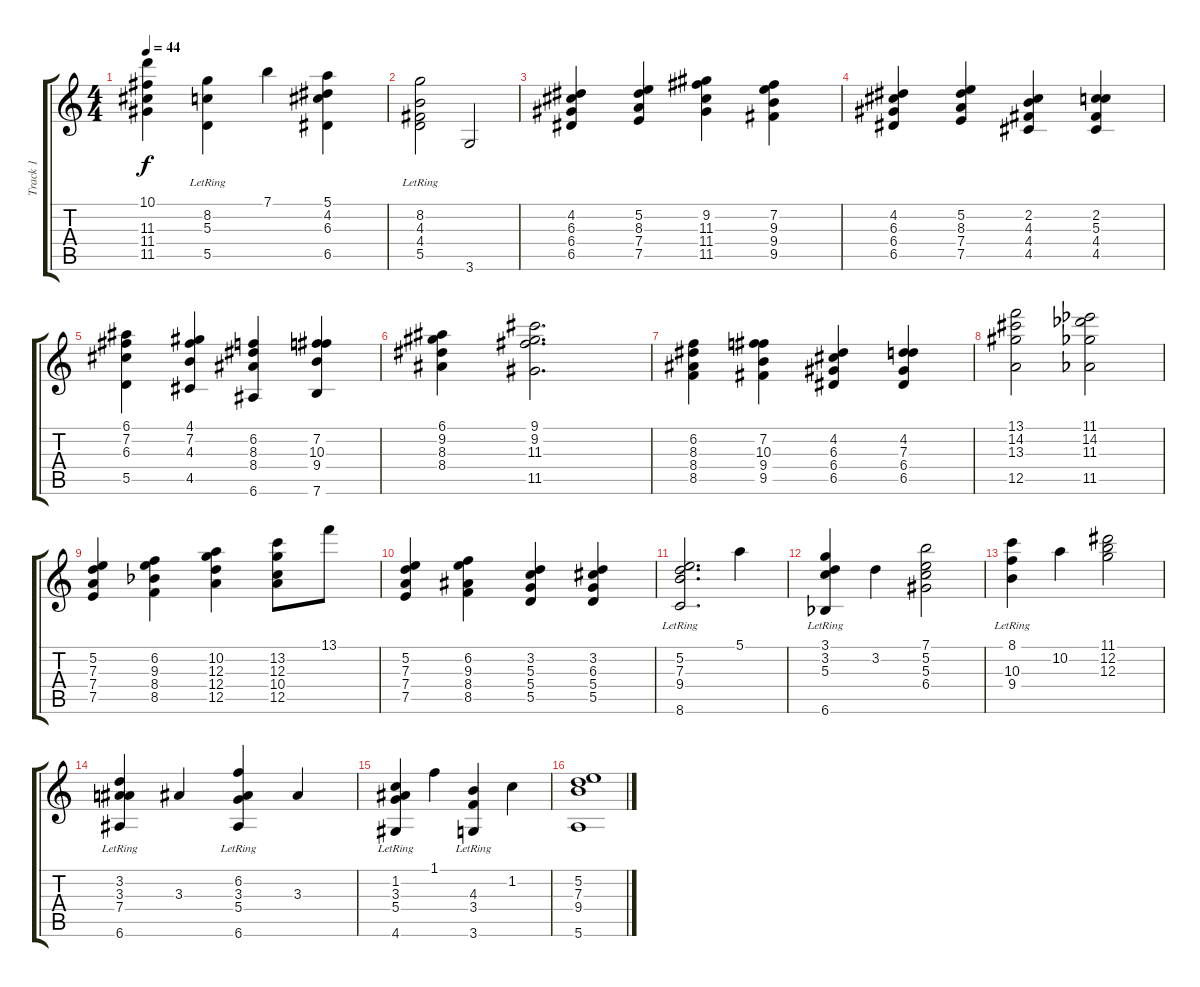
\track ("Track 1" "Track 1") {instrument electricguitarjazz}
\staff {score tabs}
\tuning (E4 B3 G3 D3 A2 E2) {hide}
\ts (4 4)
\tempo 44
\clef g2
\ks c
(10.1 11.3 11.4 11.5).4{dy f} (8.2 5.3{lr} 5.5).4 7.1.4 (5.1 4.2 6.3 6.5).4 |
(8.2{lr} 4.3 4.4 5.5).2 3.6.2 |
(4.2 6.3 6.4 6.5).4 (5.2 8.3 7.4 7.5).4 (9.2 11.3 11.4 11.5).4 (7.2 9.3 9.4 9.5).4 |
(4.2 6.3 6.4 6.5).4 (5.2 8.3 7.4 7.5).4 (2.2 4.3 4.4 4.5).4 (2.2 5.3 4.4 4.5).4 |
(6.1 7.2 6.3 5.5).4 (4.1 7.2 4.3 4.5).4 (6.2 8.3 8.4 6.6).4 (7.2 10.3 9.4 7.6).4 |
(6.1 9.2 8.3 8.4).4 (9.1 9.2 11.3 11.5).2{d} |
(6.2 8.3 8.4 8.5).4 (7.2 10.3 9.4 9.5).4 (4.2 6.3 6.4 6.5).4 (4.2 7.3 6.4 6.5).4 |
(13.1 14.2 13.3 12.5).2 (11.1{acc b} 14.2{acc b} 11.3{acc b} 11.5{acc b}).2 |
(5.2 7.3 7.4 7.5).4 (6.2 9.3 8.4{acc b} 8.5).4 (10.2 12.3 12.4 12.5).4 (13.2 12.3 10.4 12.5).8 13.1.8 |
(5.2 7.3 7.4 7.5).4 (6.2 9.3 8.4 8.5).4 (3.2 5.3 5.4 5.5).4 (3.2 6.3 5.4 5.5).4 |
(5.2 7.3{lr} 9.4 8.6).2{d} 5.1.4 |
(3.1 3.2{lr} 5.3 6.6{acc b}).4 3.2.4 (7.1 5.2 5.3 6.4).2 |
(8.1{lr} 10.3 9.4).4 10.2.4 (11.1 12.2 12.3).2 |
(3.2 3.3{lr} 7.4 6.6).4 3.3.4 (6.2 3.3{lr} 5.4 6.6).4 3.3.4 |
(1.2 3.3{lr} 5.4 4.6).4 1.1.4 (4.3{lr} 3.4 3.6).4 1.2.4 |
(5.2 7.3 9.4 5.6).1
